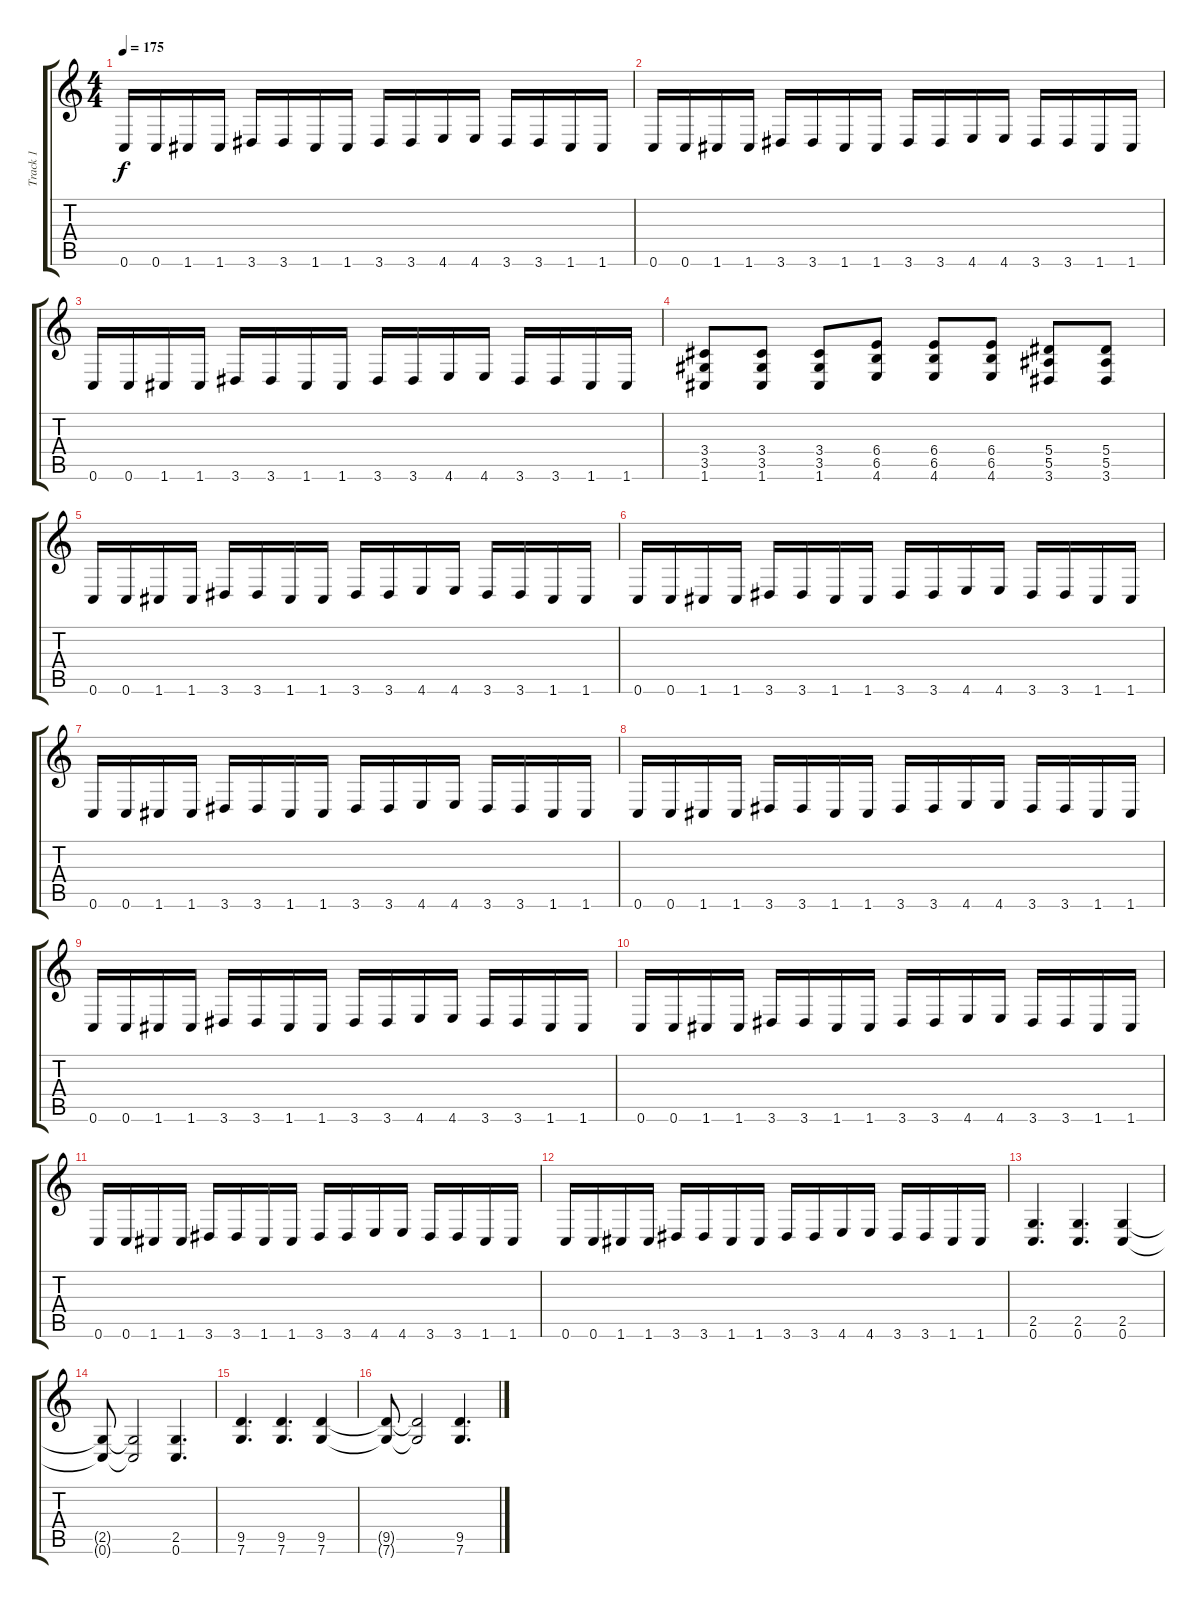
\track ("Track 1" "Track 1") {instrument distortionguitar}
\staff {score tabs}
\tuning (C4 G3 Eb3 Bb2 F2 C2) {hide}
\ts (4 4)
\tempo 175
\clef g2
\ks c
0.6.16{dy f} 0.6.16 1.6.16 1.6.16 3.6.16 3.6.16 1.6.16 1.6.16 3.6.16 3.6.16 4.6.16 4.6.16 3.6.16 3.6.16 1.6.16 1.6.16 |
0.6.16 0.6.16 1.6.16 1.6.16 3.6.16 3.6.16 1.6.16 1.6.16 3.6.16 3.6.16 4.6.16 4.6.16 3.6.16 3.6.16 1.6.16 1.6.16 |
0.6.16 0.6.16 1.6.16 1.6.16 3.6.16 3.6.16 1.6.16 1.6.16 3.6.16 3.6.16 4.6.16 4.6.16 3.6.16 3.6.16 1.6.16 1.6.16 |
(3.4 3.5 1.6).8 (3.4 3.5 1.6).8 (3.4 3.5 1.6).8 (6.4 6.5 4.6).8 (6.4 6.5 4.6).8 (6.4 6.5 4.6).8 (5.4 5.5 3.6).8 (5.4 5.5 3.6).8 |
0.6.16 0.6.16 1.6.16 1.6.16 3.6.16 3.6.16 1.6.16 1.6.16 3.6.16 3.6.16 4.6.16 4.6.16 3.6.16 3.6.16 1.6.16 1.6.16 |
0.6.16 0.6.16 1.6.16 1.6.16 3.6.16 3.6.16 1.6.16 1.6.16 3.6.16 3.6.16 4.6.16 4.6.16 3.6.16 3.6.16 1.6.16 1.6.16 |
0.6.16 0.6.16 1.6.16 1.6.16 3.6.16 3.6.16 1.6.16 1.6.16 3.6.16 3.6.16 4.6.16 4.6.16 3.6.16 3.6.16 1.6.16 1.6.16 |
0.6.16 0.6.16 1.6.16 1.6.16 3.6.16 3.6.16 1.6.16 1.6.16 3.6.16 3.6.16 4.6.16 4.6.16 3.6.16 3.6.16 1.6.16 1.6.16 |
0.6.16 0.6.16 1.6.16 1.6.16 3.6.16 3.6.16 1.6.16 1.6.16 3.6.16 3.6.16 4.6.16 4.6.16 3.6.16 3.6.16 1.6.16 1.6.16 |
0.6.16 0.6.16 1.6.16 1.6.16 3.6.16 3.6.16 1.6.16 1.6.16 3.6.16 3.6.16 4.6.16 4.6.16 3.6.16 3.6.16 1.6.16 1.6.16 |
0.6.16 0.6.16 1.6.16 1.6.16 3.6.16 3.6.16 1.6.16 1.6.16 3.6.16 3.6.16 4.6.16 4.6.16 3.6.16 3.6.16 1.6.16 1.6.16 |
0.6.16 0.6.16 1.6.16 1.6.16 3.6.16 3.6.16 1.6.16 1.6.16 3.6.16 3.6.16 4.6.16 4.6.16 3.6.16 3.6.16 1.6.16 1.6.16 |
(2.5 0.6).4{d} (2.5 0.6).4{d} (2.5 0.6).4 |
(2.5{t} 0.6{t}).8 (2.5{t} 0.6{t}).2 (2.5 0.6).4{d} |
(9.5 7.6).4{d} (9.5 7.6).4{d} (9.5 7.6).4 |
(9.5{t} 7.6{t}).8 (9.5{t} 7.6{t}).2 (9.5 7.6).4{d}
